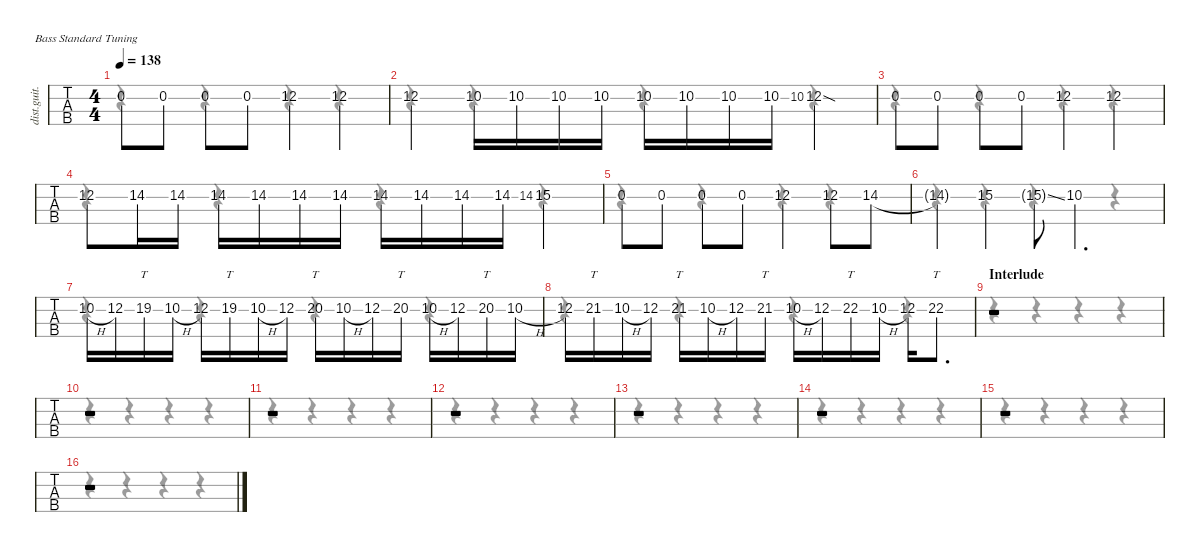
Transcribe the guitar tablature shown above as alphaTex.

\defaultSystemsLayout 4
\hideDynamics
\bracketExtendMode nobrackets
\track ("Cliff Burton (distortion + wah)" "dist.guit.") {instrument distortionguitar}
\staff {tabs}
\tuning (G2 D2 A1 E1)
\voice
\ts (4 4)
\tempo 138
\clef g2
\ks c
0.2.8{dy f beam Up} 0.2.8{beam Up} 0.2.8{beam Up} 0.2.8{beam Up} 12.2.4{beam Up} 12.2.4{beam Up} |
12.2.4{beam Up} 10.2.16{beam Up} 10.2.16{beam Up} 10.2.16{beam Up} 10.2.16{beam Up} 10.2.16{beam Up} 10.2.16{beam Up} 10.2.16{beam Up} 10.2.16{beam Up} 10.2.8{gr dy ppp beam Up} 12.2{sod}.4{dy f beam Up} |
0.2.8{beam Up} 0.2.8{beam Up} 0.2.8{beam Up} 0.2.8{beam Up} 12.2.4{beam Up} 12.2.4{beam Up} |
12.2.8{beam Up} 14.2.16{beam Up} 14.2.16{beam Up} 14.2.16{beam Up} 14.2.16{beam Up} 14.2.16{beam Up} 14.2.16{beam Up} 14.2.16{beam Up} 14.2.16{beam Up} 14.2.16{beam Up} 14.2.16{beam Up} 14.2.8{gr onbeat dy ppp beam Up} 15.2.4{dy f beam Up} |
0.2.8{beam Up} 0.2.8{beam Up} 0.2.8{beam Up} 0.2.8{beam Up} 12.2.4{beam Up} 12.2.8{beam Up} 14.2.8{beam Up} |
14.2{t}.4{beam Up} 15.2.4{beam Up} 15.2{ss g}.8{dy fff beam Up} 10.2.4{d dy f beam Up} |
10.2{h}.16{beam Up} 12.2.16{beam Up} 19.2.16{tt beam Up} 10.2{h}.16{beam Up} 12.2.16{beam Up} 19.2.16{tt beam Up} 10.2{h}.16{beam Up} 12.2.16{beam Up} 20.2{acc #}.16{tt beam Up} 10.2{h}.16{beam Up} 12.2.16{beam Up} 20.2{acc #}.16{tt beam Up} 10.2{h}.16{beam Up} 12.2.16{beam Up} 20.2{acc #}.16{tt beam Up} 10.2{h}.16{beam Up} |
12.2.16{beam Up} 21.2.16{tt beam Up} 10.2{h}.16{beam Up} 12.2.16{beam Up} 21.2.16{tt beam Up} 10.2{h}.16{beam Up} 12.2.16{beam Up} 21.2.16{tt beam Up} 10.2{h}.16{beam Up} 12.2.16{beam Up} 22.2.16{tt beam Up} 10.2{h}.16{beam Up} 12.2.16{beam Up} 22.2.8{tt d beam Up} |
\section ("" "Interlude")
r.1{beam Up} |
r.1{beam Up} |
r.1{beam Up} |
r.1{beam Up} |
r.1{beam Up} |
r.1{beam Up} |
r.1{beam Up} |
r.1{beam Up}
\voice
\clef g2
\ottava regular
\simile none
\ks c
r.4{dy mf beam Down} r.4{beam Down} r.4{beam Down} r.4{beam Down} |
r.4{beam Down} r.4{beam Down} r.4{beam Down} r.4{beam Down} |
r.4{beam Down} r.4{beam Down} r.4{beam Down} r.4{beam Down} |
r.4{beam Down} r.4{beam Down} r.4{beam Down} r.4{beam Down} |
r.4{beam Down} r.4{beam Down} r.4{beam Down} r.4{beam Down} |
r.4{beam Down} r.4{beam Down} r.4{beam Down} r.4{beam Down} |
r.4{beam Down} r.4{beam Down} r.4{beam Down} r.4{beam Down} |
r.4{beam Down} r.4{beam Down} r.4{beam Down} r.4{beam Down} |
r.4{beam Down} r.4{beam Down} r.4{beam Down} r.4{beam Down} |
r.4{beam Down} r.4{beam Down} r.4{beam Down} r.4{beam Down} |
r.4{beam Down} r.4{beam Down} r.4{beam Down} r.4{beam Down} |
r.4{beam Down} r.4{beam Down} r.4{beam Down} r.4{beam Down} |
r.4{beam Down} r.4{beam Down} r.4{beam Down} r.4{beam Down} |
r.4{beam Down} r.4{beam Down} r.4{beam Down} r.4{beam Down} |
r.4{beam Down} r.4{beam Down} r.4{beam Down} r.4{beam Down} |
r.4{beam Down} r.4{beam Down} r.4{beam Down} r.4{beam Down}
